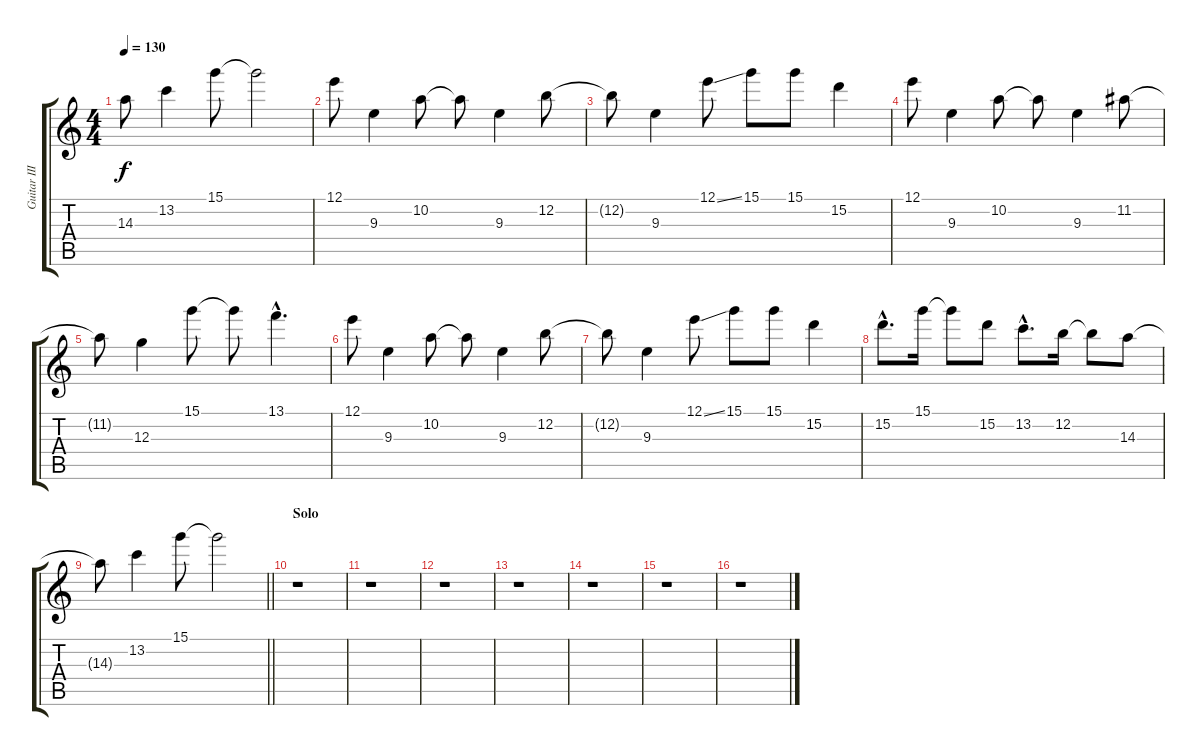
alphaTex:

\track ("Guitar III" "Guitar III") {instrument distortionguitar}
\staff {score tabs}
\tuning (E4 B3 G3 D3 A2 E2) {hide}
\ts (4 4)
\tempo 130
\clef g2
\ks c
14.3{t}.8{dy f} 13.2.4 15.1.8 15.1{t}.2 |
12.1.8 9.3.4 10.2.8 10.2{t}.8 9.3.4 12.2.8 |
12.2{t}.8 9.3.4 12.1{ss}.8 15.1.8 15.1.8 15.2.4 |
12.1.8 9.3.4 10.2.8 10.2{t}.8 9.3.4 11.2.8 |
11.2{t}.8 12.3.4 15.1.8 15.1{t}.8 13.1{hac}.4{d} |
12.1.8 9.3.4 10.2.8 10.2{t}.8 9.3.4 12.2.8 |
12.2{t}.8 9.3.4 12.1{ss}.8 15.1.8 15.1.8 15.2.4 |
15.2{hac}.8{d} 15.1.16 15.1{t}.8 15.2.8 13.2{hac}.8{d} 12.2.16 12.2{t}.8 14.3.8 |
\barLineRight lightlight
14.3{t}.8 13.2.4 15.1.8 15.1{t}.2 |
\section ("" "Solo")
r.1 |
r.1 |
r.1 |
r.1 |
r.1 |
r.1 |
r.1
